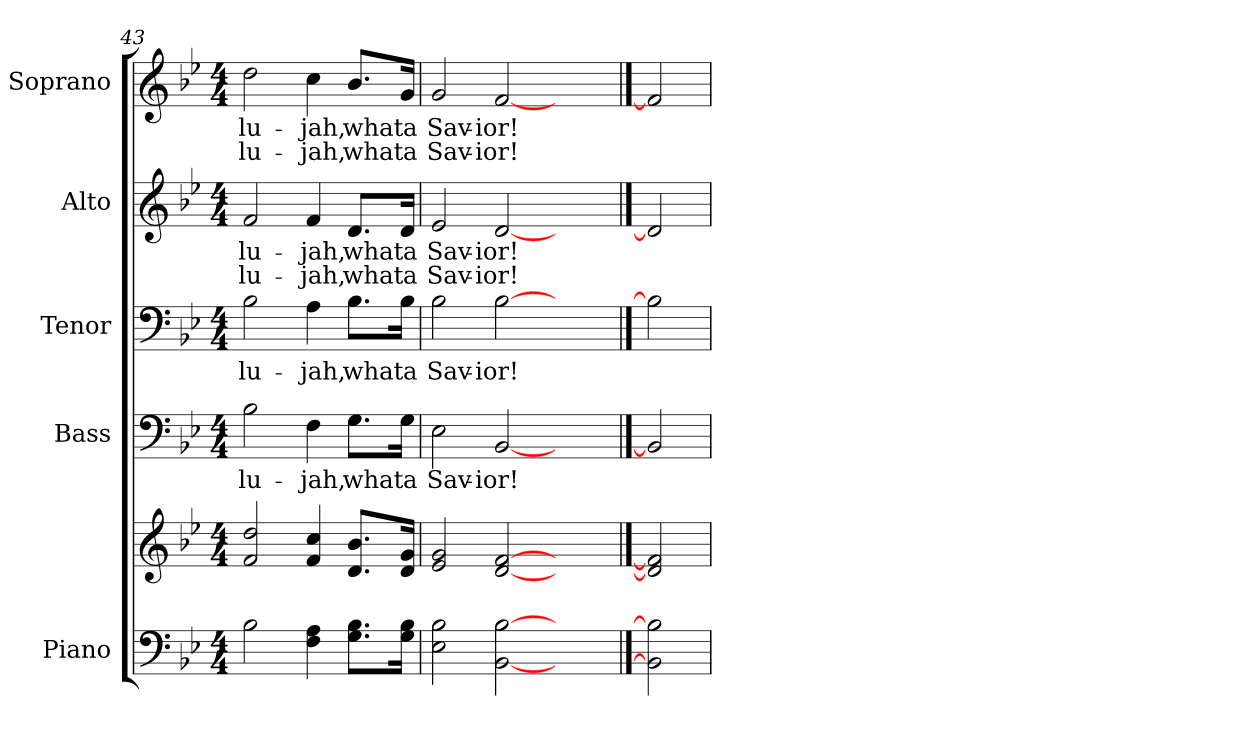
**kern	**kern	**kern	**text	**kern	**text	**kern	**text	**text	**kern	**text	**text
*part5	*part5	*part4	*part4	*part3	*part3	*part2	*part2	*part2	*part1	*part1	*part1
*staff6	*staff5	*staff4	*staff4	*staff3	*staff3	*staff2	*staff2	*staff2	*staff1	*staff1	*staff1
*I"Piano	*	*I"Bass	*	*I"Tenor	*	*I"Alto	*	*	*I"Soprano	*	*
*I'Pno.	*	*I'B.	*	*I'T.	*	*I'A.	*	*	*I'S.	*	*
!!LO:PB:g=z
*clefF4	*clefG2	*clefF4	*	*clefF4	*	*clefG2	*	*	*clefG2	*	*
*k[b-e-]	*k[b-e-]	*k[b-e-]	*	*k[b-e-]	*	*k[b-e-]	*	*	*k[b-e-]	*	*
*B-:	*B-:	*B-:	*	*B-:	*	*B-:	*	*	*B-:	*	*
*M4/4	*M4/4	*M4/4	*	*M4/4	*	*M4/4	*	*	*M4/4	*	*
=43	=43	=43	=43	=43	=43	=43	=43	=43	=43	=43	=43
!	!	!	!LO:LY:b:color=#000000	!	!	!	!	!	!	!	!
!	!	!	!	!	!LO:LY:b:color=#000000	!	!	!	!	!	!
!	!	!	!	!	!	!	!LO:LY:b:color=#000000	!LO:LY:b:color=#000000	!	!	!
!	!	!	!	!	!	!	!	!	!	!LO:LY:b:color=#000000	!LO:LY:b:color=#000000
2B-i\	2fi/ 2ddi	2B-i\	-lu-	2B-i\	-lu-	2fi/	-lu-	-lu-	2ddi\	-lu-	-lu-
!	!	!	!LO:LY:b:color=#000000	!	!	!	!	!	!	!	!
!	!	!	!	!	!LO:LY:b:color=#000000	!	!	!	!	!	!
!	!	!	!	!	!	!	!LO:LY:b:color=#000000	!LO:LY:b:color=#000000	!	!	!
!	!	!	!	!	!	!	!	!	!	!LO:LY:b:color=#000000	!LO:LY:b:color=#000000
4Fi\ 4Ai	4fi/ 4cci	4Fi\	-jah,	4Ai\	-jah,	4fi/	-jah,	jah,	4cci\	-jah,	jah,
!	!	!	!LO:LY:b:color=#000000	!	!	!	!	!	!	!	!
!	!	!	!	!	!LO:LY:b:color=#000000	!	!	!	!	!	!
!	!	!	!	!	!	!	!LO:LY:b:color=#000000	!LO:LY:b:color=#000000	!	!	!
!	!	!	!	!	!	!	!	!	!	!LO:LY:b:color=#000000	!LO:LY:b:color=#000000
8.Gi\ 8.B-iL	8.di/ 8.b-iL	8.Gi\L	what	8.B-i\L	what	8.di/L	what	what	8.b-i/L	what	what
!	!	!	!LO:LY:b:color=#000000	!	!	!	!	!	!	!	!
!	!	!	!	!	!LO:LY:b:color=#000000	!	!	!	!	!	!
!	!	!	!	!	!	!	!LO:LY:b:color=#000000	!LO:LY:b:color=#000000	!	!	!
!	!	!	!	!	!	!	!	!	!	!LO:LY:b:color=#000000	!LO:LY:b:color=#000000
16Gi\ 16B-iJk	16di/ 16giJk	16Gi\Jk	a	16B-i\Jk	a	16di/Jk	a	a	16gi/Jk	a	a
=44	=44	=44	=44	=44	=44	=44	=44	=44	=44	=44	=44
!	!	!	!LO:LY:b:color=#000000	!	!	!	!	!	!	!	!
!	!	!	!	!	!LO:LY:b:color=#000000	!	!	!	!	!	!
!	!	!	!	!	!	!	!LO:LY:b:color=#000000	!LO:LY:b:color=#000000	!	!	!
!	!	!	!	!	!	!	!	!	!	!LO:LY:b:color=#000000	!LO:LY:b:color=#000000
2E-i\ 2B-i	2e-i/ 2gi	2E-i\	Sav-	2B-i\	Sav-	2e-i/	Sav-	-Sav-	2gi/	Sav-	-Sav-
!	!	!	!LO:LY:b:color=#000000	!	!	!	!	!	!	!	!
!	!	!	!	!	!LO:LY:b:color=#000000	!	!	!	!	!	!
!	!	!	!	!	!	!	!LO:LY:b:color=#000000	!LO:LY:b:color=#000000	!	!	!
!	!	!	!	!	!	!	!	!	!	!LO:LY:b:color=#000000	!LO:LY:b:color=#000000
[2BB-i [2B-i	[2di [2fi	[2BB-i	-ior!	[2B-i	-ior!	[2di	-ior!	ior!	[2fi	-ior!	ior!
2ryy	2ryy	2ryy	.	2ryy	.	2ryy	.	.	2ryy	.	.
==45	==45	==45	==45	==45	==45	==45	==45	==45	==45	==45	==45
2BB-i] 2B-i]	2di] 2fi]	2BB-i]	.	2B-i]	.	2di]	.	.	2fi]	.	.
=	=	=	=	=	=	=	=	=	=	=	=
*-	*-	*-	*-	*-	*-	*-	*-	*-	*-	*-	*-
